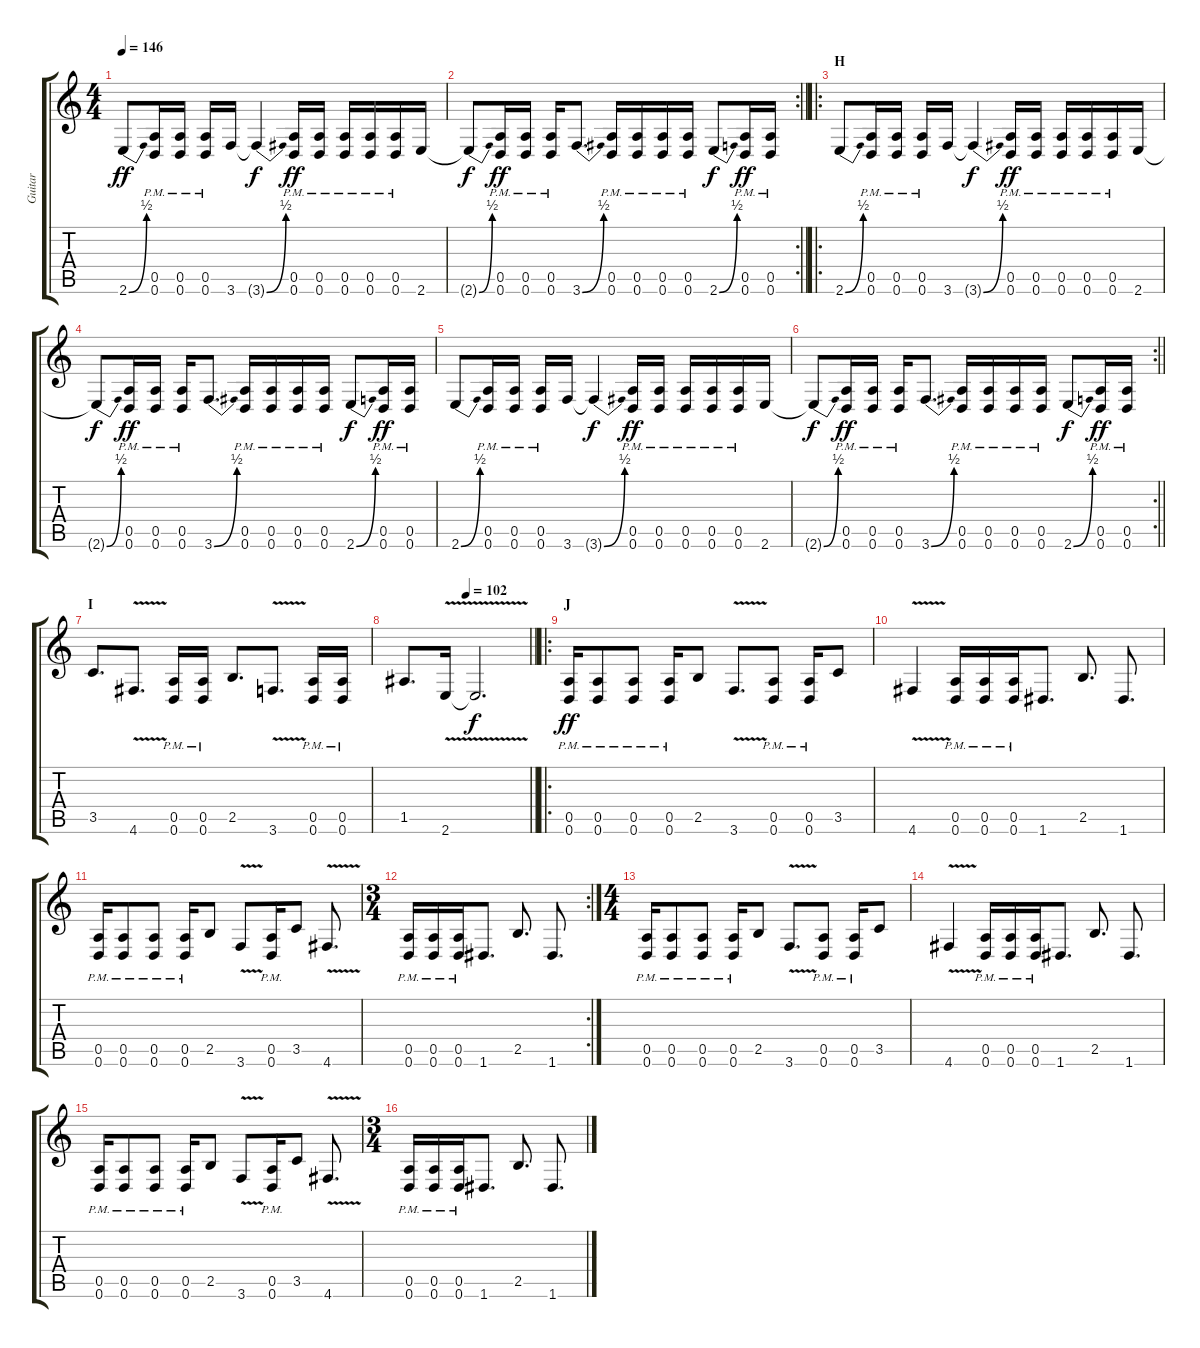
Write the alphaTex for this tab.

\track ("Guitar" "Guitar") {instrument distortionguitar}
\staff {score tabs}
\tuning (E4 B3 G3 D3 A2 D2) {hide}
\ts (4 4)
\tempo 146
\clef g2
\ks c
2.6{be (bend 0 0 60 2)}.8{dy ff} (0.5{pm} 0.6{pm}).16 (0.5{pm} 0.6{pm}).16 (0.5{pm} 0.6{pm}).16 3.6.16 3.6{be (bend 0 0 60 2) t}.4{dy f} (0.5{pm} 0.6{pm}).16{dy ff} (0.5{pm} 0.6{pm}).16 (0.5{pm} 0.6{pm}).16 (0.5{pm} 0.6{pm}).16 (0.5{pm} 0.6{pm}).16 2.6.16 |
\rc 2
\barLineRight lightlight
2.6{be (bend 0 0 60 2) t}.8{dy f} (0.5{pm} 0.6{pm}).16{dy ff} (0.5{pm} 0.6{pm}).16 (0.5{pm} 0.6{pm}).16 3.6{be (bend 0 0 60 2)}.8{d} (0.5{pm} 0.6{pm}).16 (0.5{pm} 0.6{pm}).16 (0.5{pm} 0.6{pm}).16 (0.5{pm} 0.6{pm}).16 2.6{be (bend 0 0 60 2)}.8{dy f} (0.5{pm} 0.6{pm}).16{dy ff} (0.5{pm} 0.6{pm}).16 |
\ro
\section ("" "H")
2.6{be (bend 0 0 60 2)}.8 (0.5{pm} 0.6{pm}).16 (0.5{pm} 0.6{pm}).16 (0.5{pm} 0.6{pm}).16 3.6.16 3.6{be (bend 0 0 60 2) t}.4{dy f} (0.5{pm} 0.6{pm}).16{dy ff} (0.5{pm} 0.6{pm}).16 (0.5{pm} 0.6{pm}).16 (0.5{pm} 0.6{pm}).16 (0.5{pm} 0.6{pm}).16 2.6.16 |
2.6{be (bend 0 0 60 2) t}.8{dy f} (0.5{pm} 0.6{pm}).16{dy ff} (0.5{pm} 0.6{pm}).16 (0.5{pm} 0.6{pm}).16 3.6{be (bend 0 0 60 2)}.8{d} (0.5{pm} 0.6{pm}).16 (0.5{pm} 0.6{pm}).16 (0.5{pm} 0.6{pm}).16 (0.5{pm} 0.6{pm}).16 2.6{be (bend 0 0 60 2)}.8{dy f} (0.5{pm} 0.6{pm}).16{dy ff} (0.5{pm} 0.6{pm}).16 |
2.6{be (bend 0 0 60 2)}.8 (0.5{pm} 0.6{pm}).16 (0.5{pm} 0.6{pm}).16 (0.5{pm} 0.6{pm}).16 3.6.16 3.6{be (bend 0 0 60 2) t}.4{dy f} (0.5{pm} 0.6{pm}).16{dy ff} (0.5{pm} 0.6{pm}).16 (0.5{pm} 0.6{pm}).16 (0.5{pm} 0.6{pm}).16 (0.5{pm} 0.6{pm}).16 2.6.16 |
\rc 2
\barLineRight lightlight
2.6{be (bend 0 0 60 2) t}.8{dy f} (0.5{pm} 0.6{pm}).16{dy ff} (0.5{pm} 0.6{pm}).16 (0.5{pm} 0.6{pm}).16 3.6{be (bend 0 0 60 2)}.8{d} (0.5{pm} 0.6{pm}).16 (0.5{pm} 0.6{pm}).16 (0.5{pm} 0.6{pm}).16 (0.5{pm} 0.6{pm}).16 2.6{be (bend 0 0 60 2)}.8{dy f} (0.5{pm} 0.6{pm}).16{dy ff} (0.5{pm} 0.6{pm}).16 |
\section ("" "I")
3.5.8{d} 4.6{v}.8{d} (0.5{pm} 0.6{pm}).16 (0.5{pm} 0.6{pm}).16 2.5.8{d} 3.6{v}.8{d} (0.5{pm} 0.6{pm}).16 (0.5{pm} 0.6{pm}).16 |
\tempo (102 0.5)
\barLineRight lightlight
1.5.8{d} 2.6{v}.16 2.6{t}.2{d dy f} |
\ro
\section ("" "J")
(0.5{pm} 0.6{pm}).16{dy ff} (0.5{pm} 0.6{pm}).8 (0.5{pm} 0.6{pm}).8 (0.5{pm} 0.6{pm}).16 2.5.8 3.6{v}.8{d} (0.5{pm} 0.6{pm}).8 (0.5{pm} 0.6{pm}).16 3.5.8 |
4.6{v}.4 (0.5{pm} 0.6{pm}).16 (0.5{pm} 0.6{pm}).16 (0.5{pm} 0.6{pm}).16 1.6.8{d} 2.5.8{d} 1.6.8{d} |
(0.5{pm} 0.6{pm}).16 (0.5{pm} 0.6{pm}).8 (0.5{pm} 0.6{pm}).8 (0.5{pm} 0.6{pm}).16 2.5.8 3.6{v}.8 (0.5{pm} 0.6{pm}).16 3.5.8 4.6{v}.8{d} |
\rc 2
\ts (3 4)
(0.5{pm} 0.6{pm}).16 (0.5{pm} 0.6{pm}).16 (0.5{pm} 0.6{pm}).16 1.6.8{d} 2.5.8{d} 1.6.8{d} |
\ts (4 4)
(0.5{pm} 0.6{pm}).16 (0.5{pm} 0.6{pm}).8 (0.5{pm} 0.6{pm}).8 (0.5{pm} 0.6{pm}).16 2.5.8 3.6{v}.8{d} (0.5{pm} 0.6{pm}).8 (0.5{pm} 0.6{pm}).16 3.5.8 |
4.6{v}.4 (0.5{pm} 0.6{pm}).16 (0.5{pm} 0.6{pm}).16 (0.5{pm} 0.6{pm}).16 1.6.8{d} 2.5.8{d} 1.6.8{d} |
(0.5{pm} 0.6{pm}).16 (0.5{pm} 0.6{pm}).8 (0.5{pm} 0.6{pm}).8 (0.5{pm} 0.6{pm}).16 2.5.8 3.6{v}.8 (0.5{pm} 0.6{pm}).16 3.5.8 4.6{v}.8{d} |
\ts (3 4)
(0.5{pm} 0.6{pm}).16 (0.5{pm} 0.6{pm}).16 (0.5{pm} 0.6{pm}).16 1.6.8{d} 2.5.8{d} 1.6.8{d}
